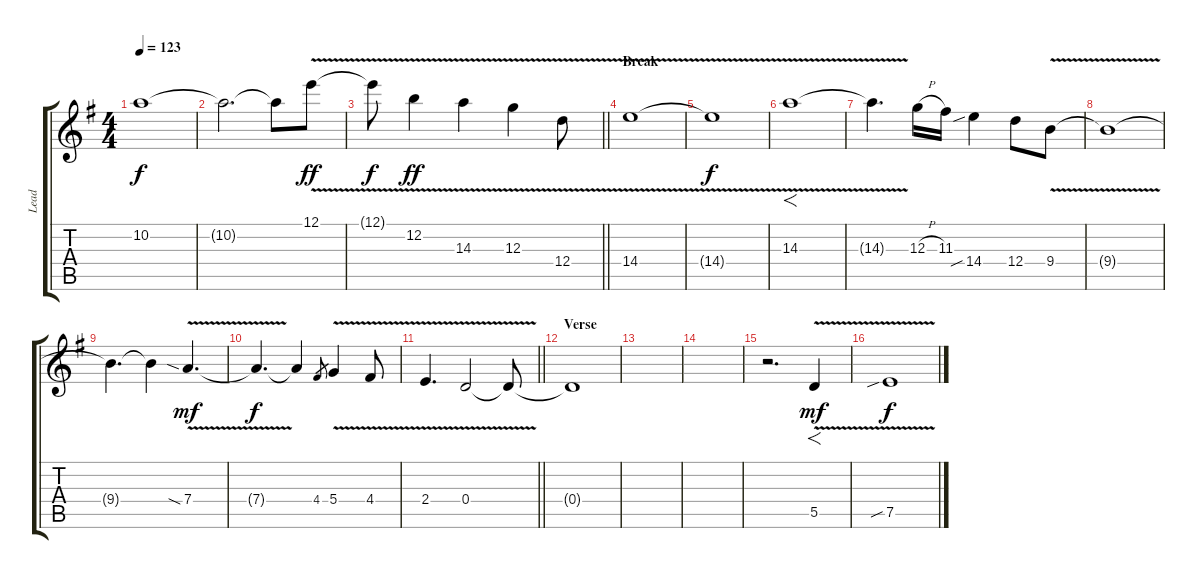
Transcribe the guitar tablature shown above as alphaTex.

\track ("Lead" "Lead") {instrument overdrivenguitar}
\staff {score tabs}
\tuning (E4 B3 G3 D3 A2 E2) {hide}
\ts (4 4)
\tempo 123
\clef g2
\ks g
10.2{t}.1{dy f} |
10.2{t}.2{d} 10.2{t}.8 12.1{v}.8{dy ff} |
\barLineRight lightlight
12.1{t}.8{dy f} 12.2{v}.4{dy ff} 14.3{v}.4 12.3{v}.4 12.4{v}.8 |
\section ("" "Break")
14.4{v}.1 |
14.4{t}.1{dy f} |
14.3{v}.1{f} |
14.3{t}.4{d} 12.3{h}.16 11.3.16 14.4{sib}.4 12.4.8 9.4{v}.8 |
9.4{t}.1 |
9.4{t}.4{d} 9.4{t}.4 7.4{v sia}.4{d dy mf} |
7.4{t}.4{d dy f} 7.4{t}.4 4.4.8{gr} 5.4{v}.4 4.4{v}.8 |
\barLineRight lightlight
2.4{v}.4{d} 0.4{v}.2 0.4{t}.8 |
\section ("" "Verse")
0.4{t}.1 |
|
|
r.2{d} 5.5{v}.4{f dy mf} |
7.5{v sib}.1{dy f}
